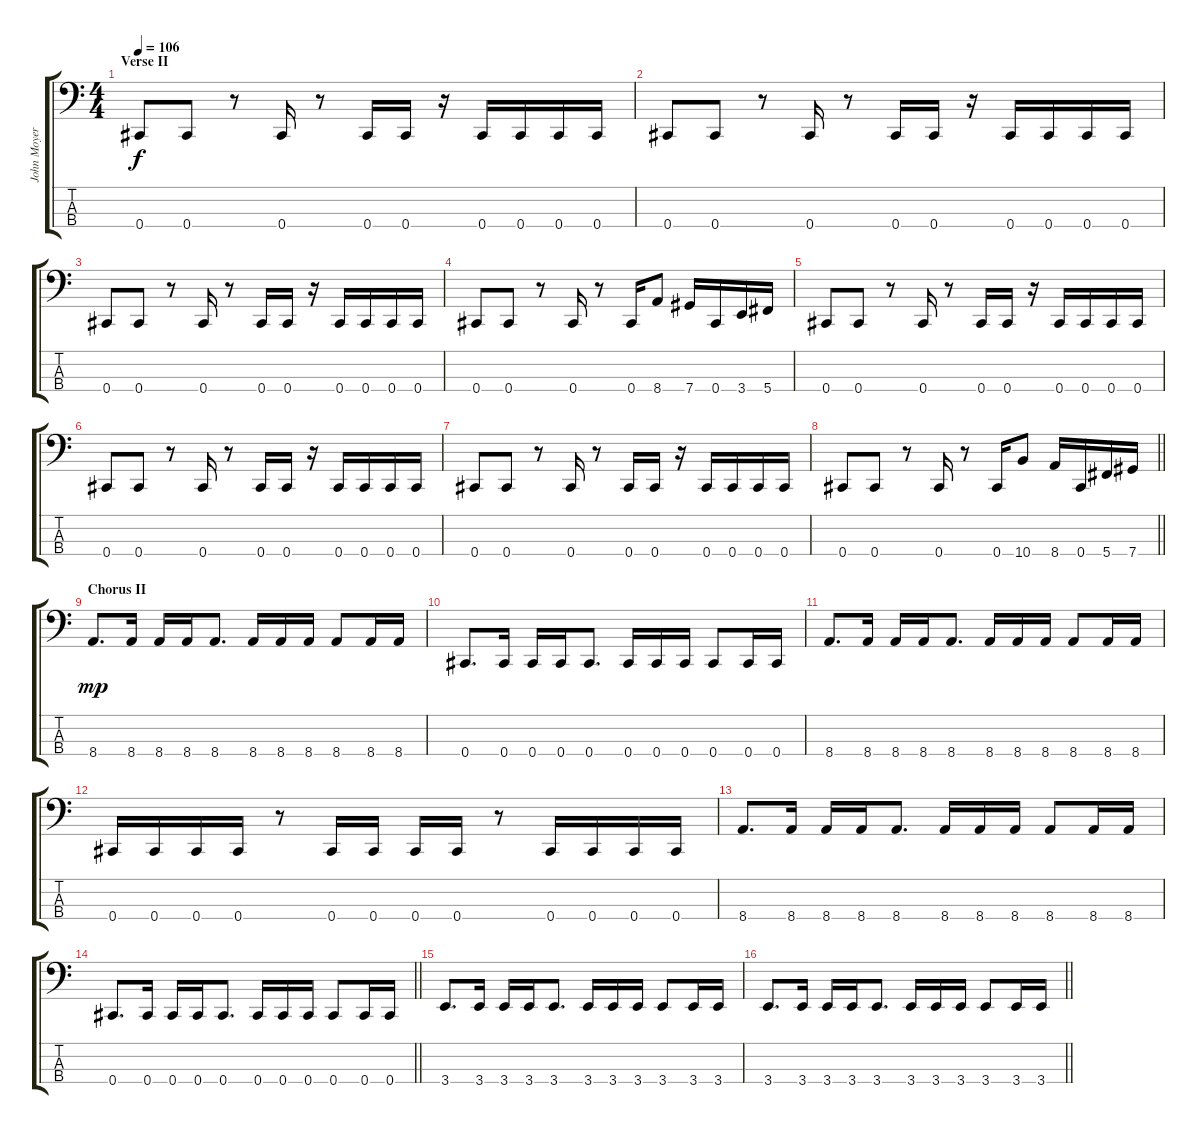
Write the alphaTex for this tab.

\track ("John Moyer" "John Moyer") {instrument electricbassfinger}
\staff {score tabs}
\tuning (Gb2 Db2 Ab1 Db1) {hide}
\ts (4 4)
\section ("" "Verse II")
\tempo 106
\clef f4
\ks c
0.4.8{dy f} 0.4.8 r.8 0.4.16 r.8 0.4.16 0.4.16 r.16 0.4.16 0.4.16 0.4.16 0.4.16 |
0.4.8 0.4.8 r.8 0.4.16 r.8 0.4.16 0.4.16 r.16 0.4.16 0.4.16 0.4.16 0.4.16 |
0.4.8 0.4.8 r.8 0.4.16 r.8 0.4.16 0.4.16 r.16 0.4.16 0.4.16 0.4.16 0.4.16 |
0.4.8 0.4.8 r.8 0.4.16 r.8 0.4.16 8.4.8 7.4.16 0.4.16 3.4.16 5.4.16 |
0.4.8 0.4.8 r.8 0.4.16 r.8 0.4.16 0.4.16 r.16 0.4.16 0.4.16 0.4.16 0.4.16 |
0.4.8 0.4.8 r.8 0.4.16 r.8 0.4.16 0.4.16 r.16 0.4.16 0.4.16 0.4.16 0.4.16 |
0.4.8 0.4.8 r.8 0.4.16 r.8 0.4.16 0.4.16 r.16 0.4.16 0.4.16 0.4.16 0.4.16 |
\barLineRight lightlight
0.4.8 0.4.8 r.8 0.4.16 r.8 0.4.16 10.4.8 8.4.16 0.4.16 5.4.16 7.4.16 |
\section ("" "Chorus II")
8.4.8{d dy mp} 8.4.16 8.4.16 8.4.16 8.4.8{d} 8.4.16 8.4.16 8.4.16 8.4.8 8.4.16 8.4.16 |
0.4.8{d} 0.4.16 0.4.16 0.4.16 0.4.8{d} 0.4.16 0.4.16 0.4.16 0.4.8 0.4.16 0.4.16 |
8.4.8{d} 8.4.16 8.4.16 8.4.16 8.4.8{d} 8.4.16 8.4.16 8.4.16 8.4.8 8.4.16 8.4.16 |
0.4.16 0.4.16 0.4.16 0.4.16 r.8 0.4.16 0.4.16 0.4.16 0.4.16 r.8 0.4.16 0.4.16 0.4.16 0.4.16 |
8.4.8{d} 8.4.16 8.4.16 8.4.16 8.4.8{d} 8.4.16 8.4.16 8.4.16 8.4.8 8.4.16 8.4.16 |
\barLineRight lightlight
0.4.8{d} 0.4.16 0.4.16 0.4.16 0.4.8{d} 0.4.16 0.4.16 0.4.16 0.4.8 0.4.16 0.4.16 |
3.4.8{d} 3.4.16 3.4.16 3.4.16 3.4.8{d} 3.4.16 3.4.16 3.4.16 3.4.8 3.4.16 3.4.16 |
\barLineRight lightlight
3.4.8{d} 3.4.16 3.4.16 3.4.16 3.4.8{d} 3.4.16 3.4.16 3.4.16 3.4.8 3.4.16 3.4.16
